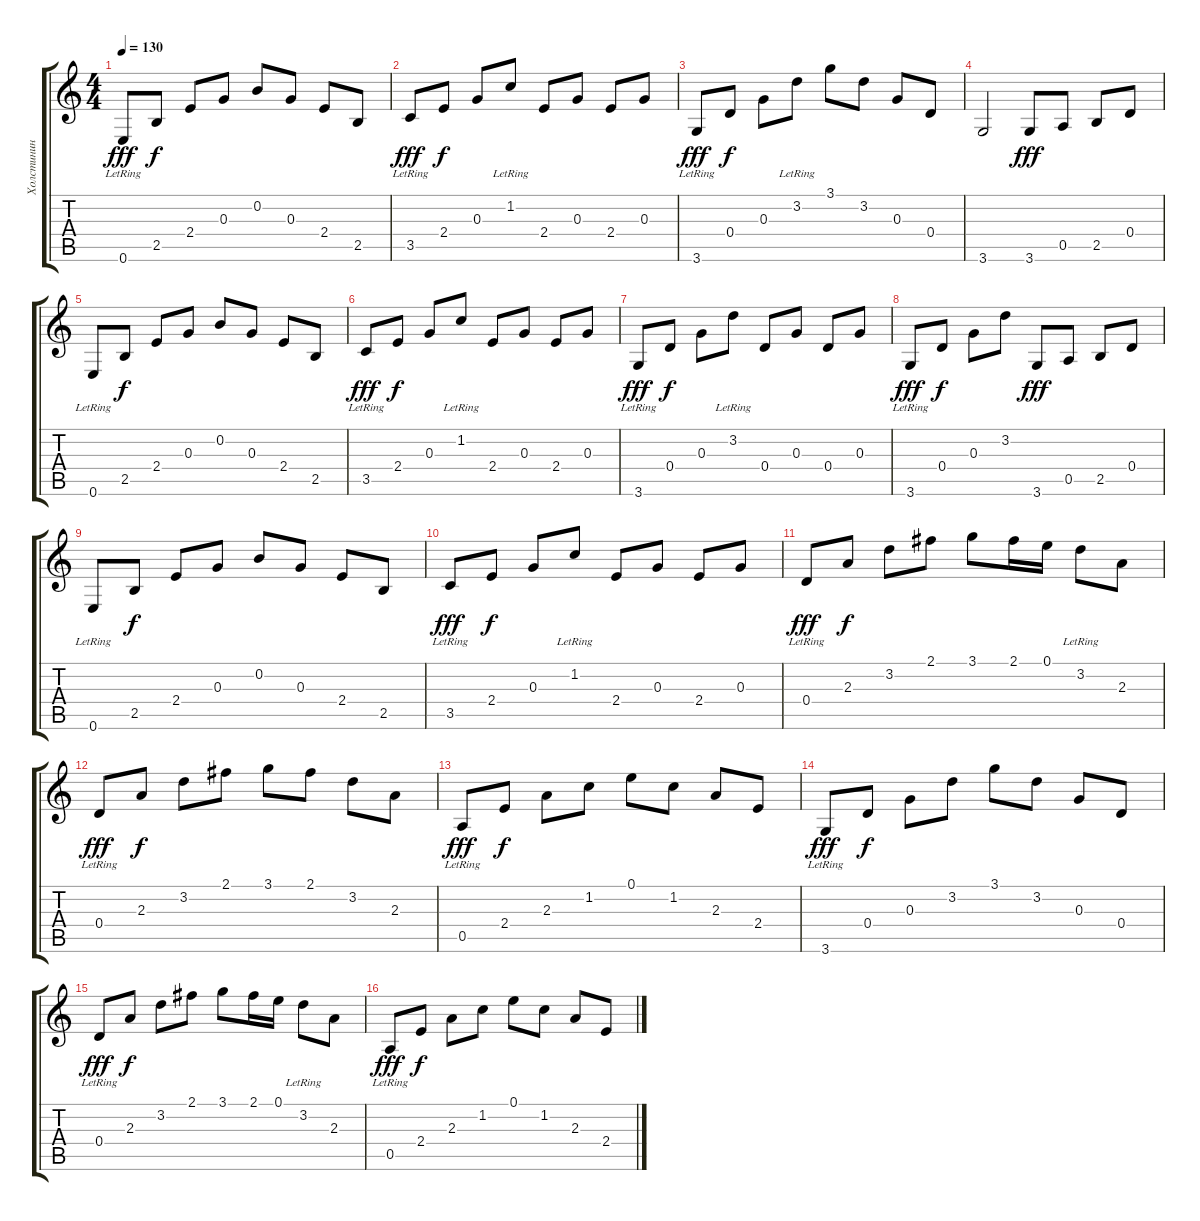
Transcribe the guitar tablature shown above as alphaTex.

\track ("Холстинин" "Холстинин") {instrument acousticguitarsteel}
\staff {score tabs}
\tuning (E4 B3 G3 D3 A2 E2) {hide}
\ts (4 4)
\tempo 130
\clef g2
\ks c
0.6{lr}.8{dy fff} 2.5.8{dy f} 2.4.8 0.3.8 0.2.8 0.3.8 2.4.8 2.5.8 |
3.5{lr}.8{dy fff} 2.4.8{dy f} 0.3.8 1.2{lr}.8 2.4.8 0.3.8 2.4.8 0.3.8 |
3.6{lr}.8{dy fff} 0.4.8{dy f} 0.3.8 3.2{lr}.8 3.1.8 3.2.8 0.3.8 0.4.8 |
3.6.2 3.6.8{dy fff} 0.5.8 2.5.8 0.4.8 |
0.6{lr}.8 2.5.8{dy f} 2.4.8 0.3.8 0.2.8 0.3.8 2.4.8 2.5.8 |
3.5{lr}.8{dy fff} 2.4.8{dy f} 0.3.8 1.2{lr}.8 2.4.8 0.3.8 2.4.8 0.3.8 |
3.6{lr}.8{dy fff} 0.4.8{dy f} 0.3.8 3.2{lr}.8 0.4.8 0.3.8 0.4.8 0.3.8 |
3.6{lr}.8{dy fff} 0.4.8{dy f} 0.3.8 3.2.8 3.6.8{dy fff} 0.5.8 2.5.8 0.4.8 |
0.6{lr}.8 2.5.8{dy f} 2.4.8 0.3.8 0.2.8 0.3.8 2.4.8 2.5.8 |
3.5{lr}.8{dy fff} 2.4.8{dy f} 0.3.8 1.2{lr}.8 2.4.8 0.3.8 2.4.8 0.3.8 |
0.4{lr}.8{dy fff} 2.3.8{dy f} 3.2.8 2.1.8 3.1.8 2.1.16 0.1.16 3.2{lr}.8 2.3.8 |
0.4{lr}.8{dy fff} 2.3.8{dy f} 3.2.8 2.1.8 3.1.8 2.1.8 3.2.8 2.3.8 |
0.5{lr}.8{dy fff} 2.4.8{dy f} 2.3.8 1.2.8 0.1.8 1.2.8 2.3.8 2.4.8 |
3.6{lr}.8{dy fff} 0.4.8{dy f} 0.3.8 3.2.8 3.1.8 3.2.8 0.3.8 0.4.8 |
0.4{lr}.8{dy fff} 2.3.8{dy f} 3.2.8 2.1.8 3.1.8 2.1.16 0.1.16 3.2{lr}.8 2.3.8 |
0.5{lr}.8{dy fff} 2.4.8{dy f} 2.3.8 1.2.8 0.1.8 1.2.8 2.3.8 2.4.8
